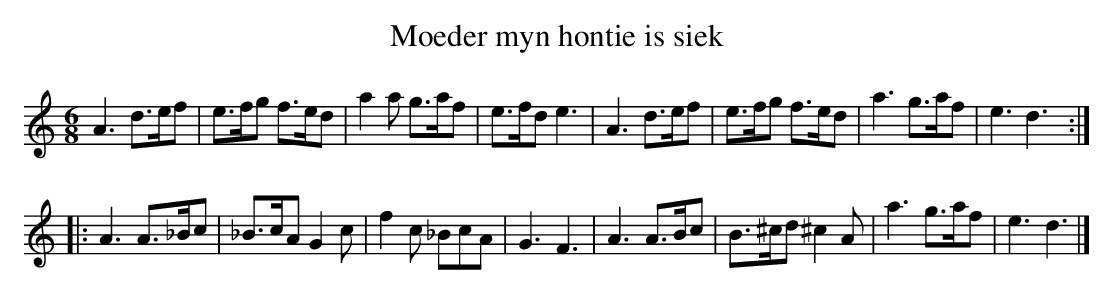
X:1
T:Moeder myn hontie is siek
M:6/8
K:Ddor
A3d>ef|e>fg f>ed|a2a g>af|e>fde3|A3d>ef|e>fg f>ed|a3g>af|e3d3:|
|:A3A>_Bc|_B>cAG2c|f2c _BcA|G3F3|A3A>Bc|B>^cd^c2A|a3g>af|e3d3|]
